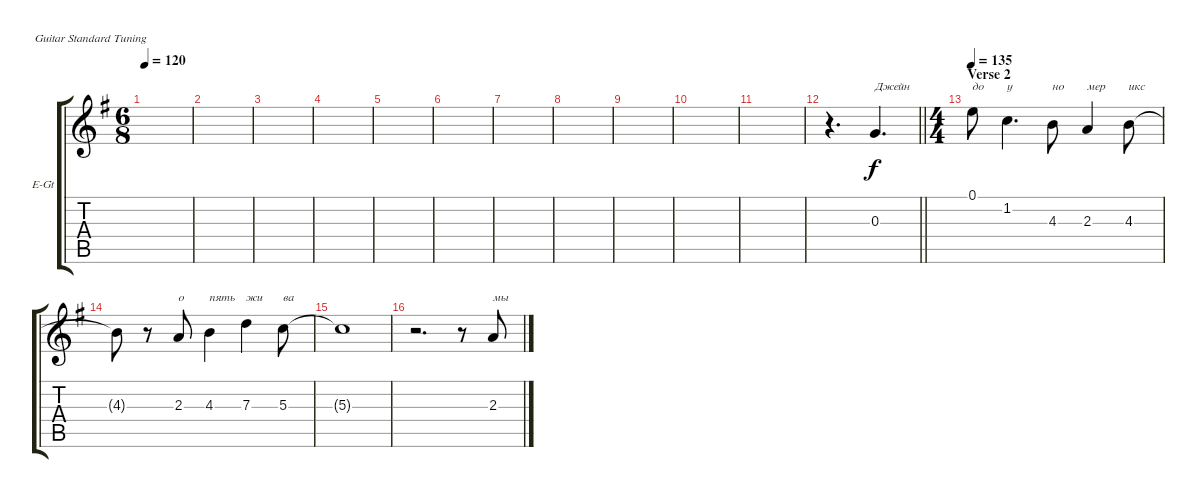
\bracketExtendMode groupsimilarinstruments
\firstSystemTrackNameOrientation horizontal
\otherSystemsTrackNameOrientation horizontal
\track ("vocal 2 (Artur Potemkin)" "E-Gt") {instrument electricguitarclean}
\staff {score tabs}
\tuning (E4 B3 G3 D3 A2 E2)
\ts (6 8)
\tempo 120
\clef g2
\scale
0.333333
\ks eminor
|
\scale
0.333333 |
\scale
0.333333 |
\scale
0.333333 |
\scale
0.333333 |
\scale
0.333333 |
\scale
0.333333 |
\scale
0.333333 |
\scale
0.333333 |
\scale
0.333333 |
\scale
0.243028 |
\scale
0.243028
\barLineRight lightlight
r.4{d} 0.3.4{d txt "Джейн"} |
\ts (4 4)
\beaming (8 2 2 2 2)
\section ("" "Verse 2")
\tempo 135
\scale
0.513944 0.1.8{txt "до"} 1.2.4{d txt "у"} 4.3.8{txt "но"} 2.3.4{txt "мер"} 4.3.8{txt "икс"} |
\scale
0.333333 4.3{t}.8 r.8 2.3.8{txt "о"} 4.3.4{txt "пять"} 7.3.4{txt "жи"} 5.3.8{txt "ва"} |
\scale
0.333333 5.3{t}.1 |
\scale
0.333333 r.2{d} r.8 2.3.8{txt "мы"}
